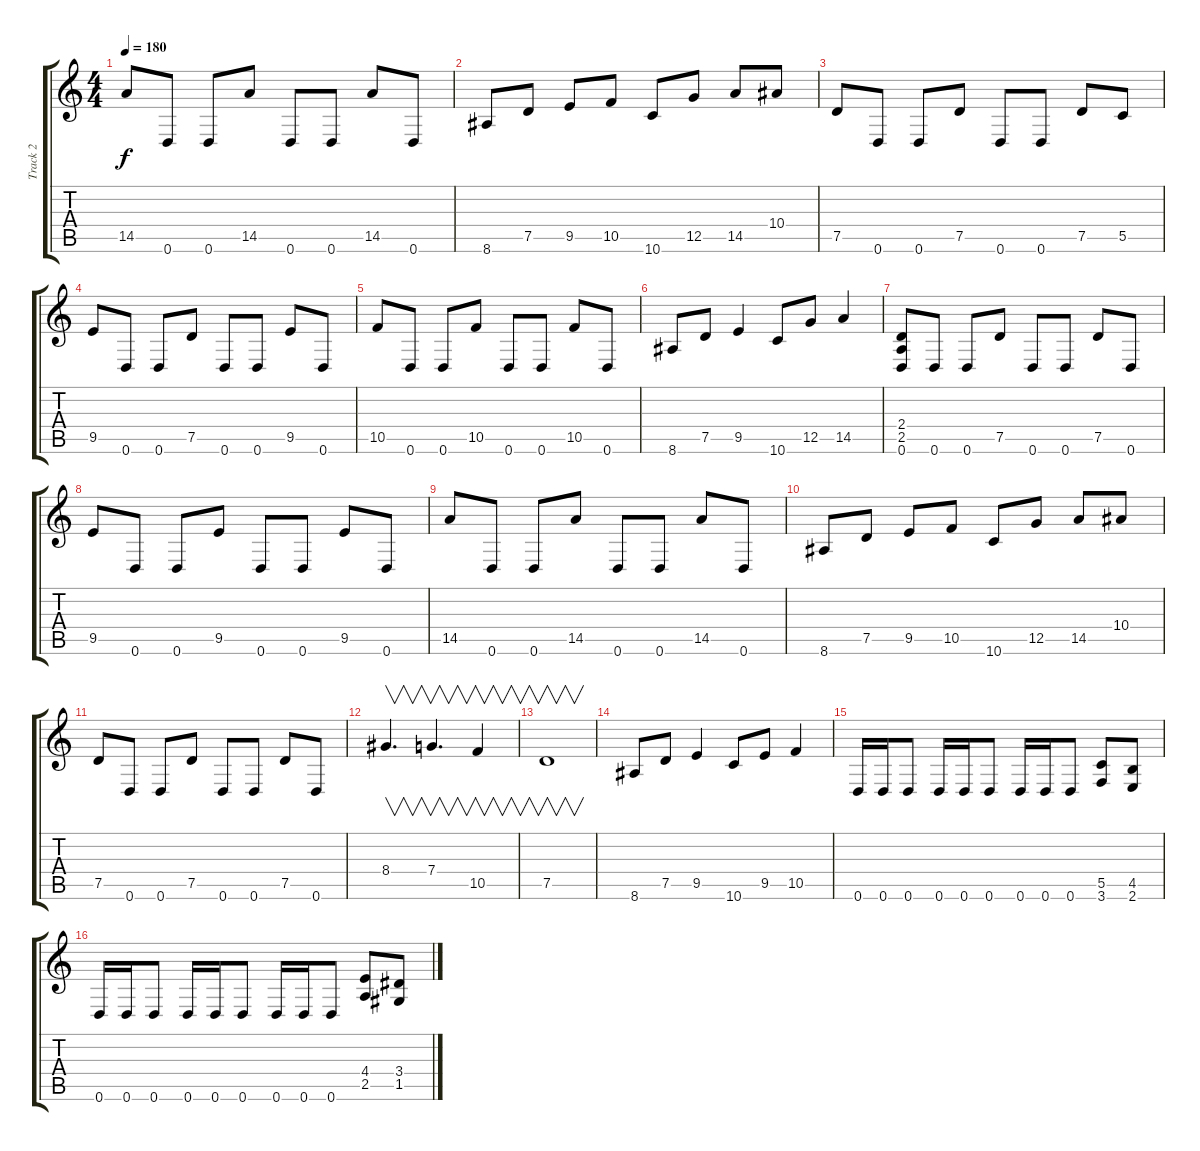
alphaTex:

\track ("Track 2" "Track 2") {instrument distortionguitar}
\staff {score tabs}
\tuning (D4 A3 F3 C3 G2 D2) {hide}
\ts (4 4)
\tempo 180
\clef g2
\ks c
14.5.8{dy f} 0.6.8 0.6.8 14.5.8 0.6.8 0.6.8 14.5.8 0.6.8 |
8.6.8 7.5.8 9.5.8 10.5.8 10.6.8 12.5.8 14.5.8 10.4.8 |
7.5.8 0.6.8 0.6.8 7.5.8 0.6.8 0.6.8 7.5.8 5.5.8 |
9.5.8 0.6.8 0.6.8 7.5.8 0.6.8 0.6.8 9.5.8 0.6.8 |
10.5.8 0.6.8 0.6.8 10.5.8 0.6.8 0.6.8 10.5.8 0.6.8 |
8.6.8 7.5.8 9.5.4 10.6.8 12.5.8 14.5.4 |
(2.4 2.5 0.6).8 0.6.8 0.6.8 7.5.8 0.6.8 0.6.8 7.5.8 0.6.8 |
9.5.8 0.6.8 0.6.8 9.5.8 0.6.8 0.6.8 9.5.8 0.6.8 |
14.5.8 0.6.8 0.6.8 14.5.8 0.6.8 0.6.8 14.5.8 0.6.8 |
8.6.8 7.5.8 9.5.8 10.5.8 10.6.8 12.5.8 14.5.8 10.4.8 |
7.5.8 0.6.8 0.6.8 7.5.8 0.6.8 0.6.8 7.5.8 0.6.8 |
8.4.4{v d} 7.4.4{v d} 10.5.4{v} |
7.5.1{v} |
8.6.8 7.5.8 9.5.4 10.6.8 9.5.8 10.5.4 |
0.6.16 0.6.16 0.6.8 0.6.16 0.6.16 0.6.8 0.6.16 0.6.16 0.6.8 (5.5 3.6).8 (4.5 2.6).8 |
0.6.16 0.6.16 0.6.8 0.6.16 0.6.16 0.6.8 0.6.16 0.6.16 0.6.8 (4.4 2.5).8 (3.4 1.5).8
